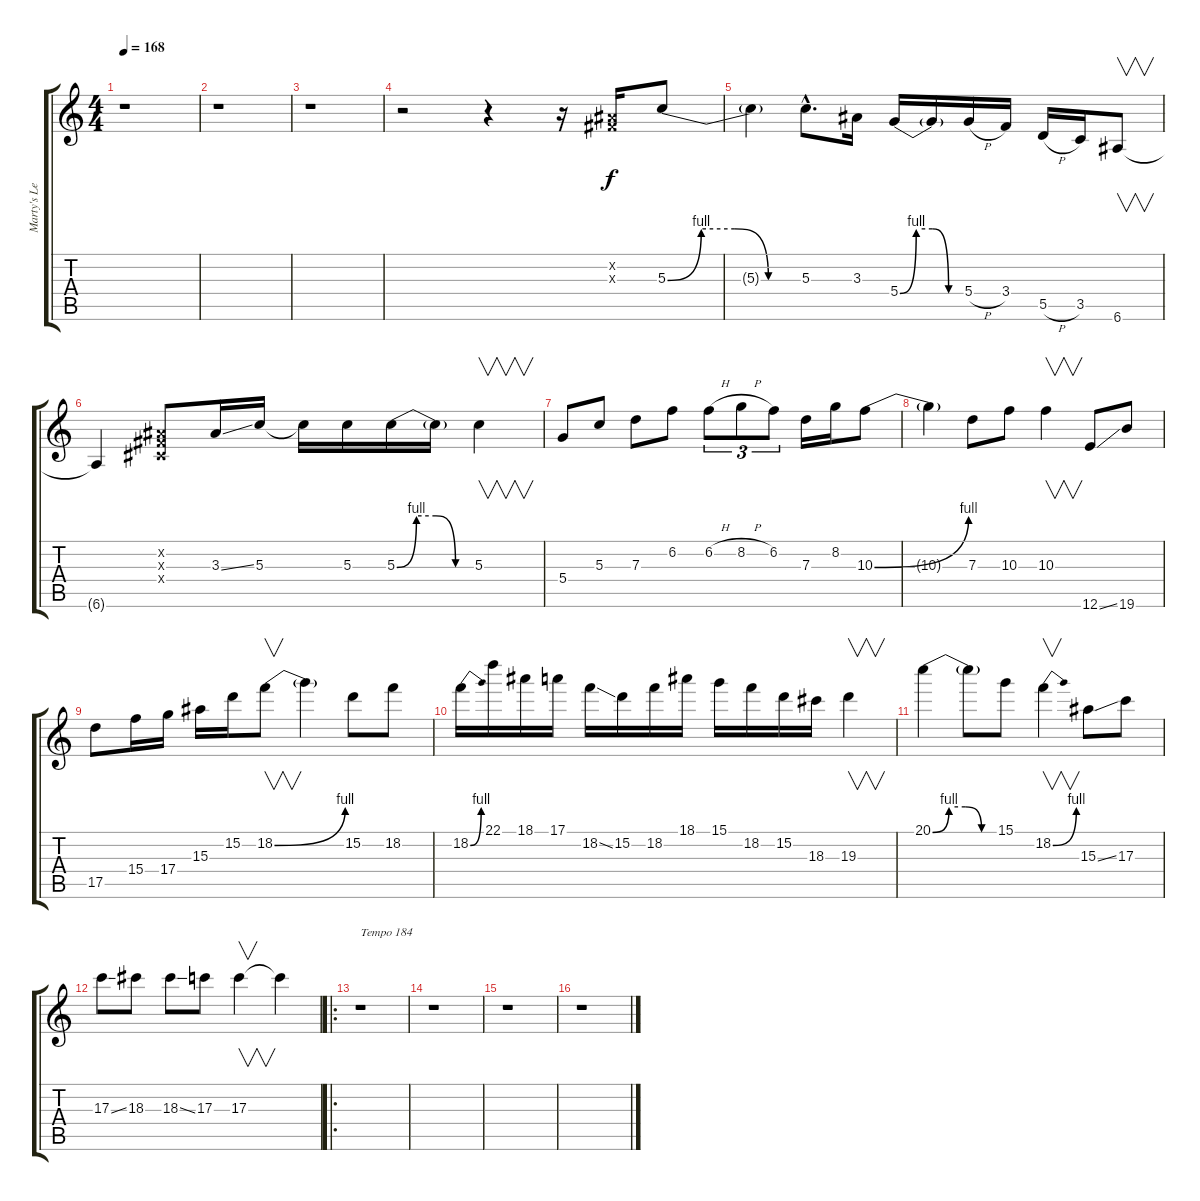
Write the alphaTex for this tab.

\track ("Marty's Leads." "Marty's Le") {instrument distortionguitar}
\staff {score tabs}
\tuning (E4 B3 G3 D3 A2 E2) {hide}
\ts (4 4)
\tempo 168
\clef g2
\ks c
r.1{dy f} |
r.1 |
r.1 |
r.2 r.4 r.16 (-1.2{x} -1.3{x}).16 5.3{be (custom 0 0 15 4 30 4 45 0 60 0)}.8 |
5.3{t}.4 5.3{hac}.8{d} 3.3.16 5.4{be (custom 0 0 15 4 30 4 45 0 60 0)}.16 5.4{t}.16 5.4{h}.16 3.4.16 5.5{h}.16 3.5.16 6.6.8{v} |
6.6{t}.4 (-1.2{x} -1.3{x} -1.4{x}).8 3.3{ss}.16 5.3.16 5.3{t}.16 5.3.16 5.3{be (custom 0 0 15 4 30 4 45 0 60 0)}.16 5.3{t}.16 5.3.4{v} |
5.4.8 5.3.8 7.3.8 6.2.8 6.2{h}.8{tu (3 2)} 8.2{h}.8{tu (3 2)} 6.2.8{tu (3 2)} 7.3.16 8.2.16 10.3{be (bend 0 0 60 4)}.8 |
10.3{t}.4 7.3.8 10.3.8 10.3.4{v} 12.6{ss}.8 19.6.8 |
17.5.8 15.4.16 17.4.16 15.3.16 15.2.16 18.2{be (bend 0 0 60 4)}.8{v} 18.2{t}.4 15.2.8 18.2.8 |
18.2{be (bend 0 0 60 4)}.16 22.1.16 18.1.16 17.1.16 18.2{ss}.16 15.2.16 18.2.16 18.1.16 15.1.16 18.2.16 15.2.16 18.3.16 19.3.4{v} |
20.1{be (custom 0 0 15 4 30 4 45 0 60 0)}.4 20.1{t}.8 15.1.8 18.2{be (bend 0 0 60 4)}.4{v} 15.3{ss}.8 17.3.8 |
17.3{ss}.8 18.3.8 18.3{ss}.8 17.3.8 17.3.4{v} 17.3{t}.4 |
\ro
r.1{txt "Tempo 184"} |
r.1 |
r.1 |
r.1
